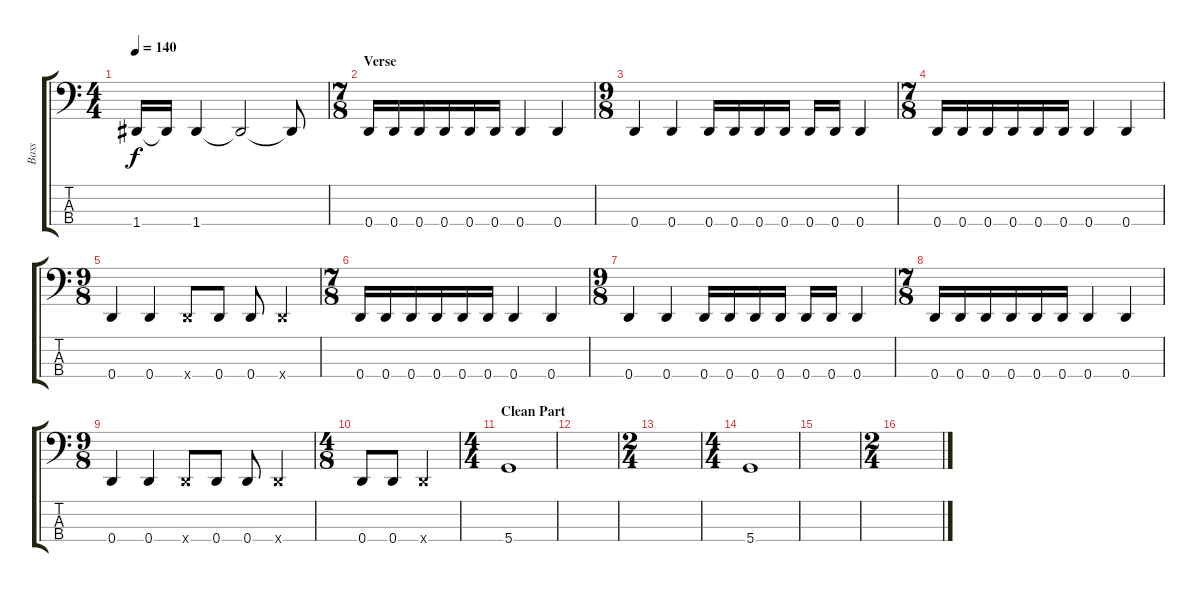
\track ("Bass" "Bass") {instrument electricbasspick}
\staff {score tabs}
\tuning (G2 D2 A1 D1) {hide}
\ts (4 4)
\tempo 140
\clef f4
\ks c
1.4.16{dy f} 1.4{t}.16 1.4.4 1.4{t}.2 1.4{t}.8 |
\ts (7 8)
\section ("" "Verse")
0.4.16 0.4.16 0.4.16 0.4.16 0.4.16 0.4.16 0.4.4 0.4.4 |
\ts (9 8)
0.4.4 0.4.4 0.4.16 0.4.16 0.4.16 0.4.16 0.4.16 0.4.16 0.4.4 |
\ts (7 8)
0.4.16 0.4.16 0.4.16 0.4.16 0.4.16 0.4.16 0.4.4 0.4.4 |
\ts (9 8)
0.4.4 0.4.4 0.4{x}.8 0.4.8 0.4.8 0.4{x}.4 |
\ts (7 8)
0.4.16 0.4.16 0.4.16 0.4.16 0.4.16 0.4.16 0.4.4 0.4.4 |
\ts (9 8)
0.4.4 0.4.4 0.4.16 0.4.16 0.4.16 0.4.16 0.4.16 0.4.16 0.4.4 |
\ts (7 8)
0.4.16 0.4.16 0.4.16 0.4.16 0.4.16 0.4.16 0.4.4 0.4.4 |
\ts (9 8)
0.4.4 0.4.4 0.4{x}.8 0.4.8 0.4.8 0.4{x}.4 |
\ts (4 8)
0.4.8 0.4.8 0.4{x}.4 |
\ts (4 4)
\section ("" "Clean Part")
5.4.1 |
|
\ts (2 4)
|
\ts (4 4)
5.4.1 |
|
\ts (2 4)
